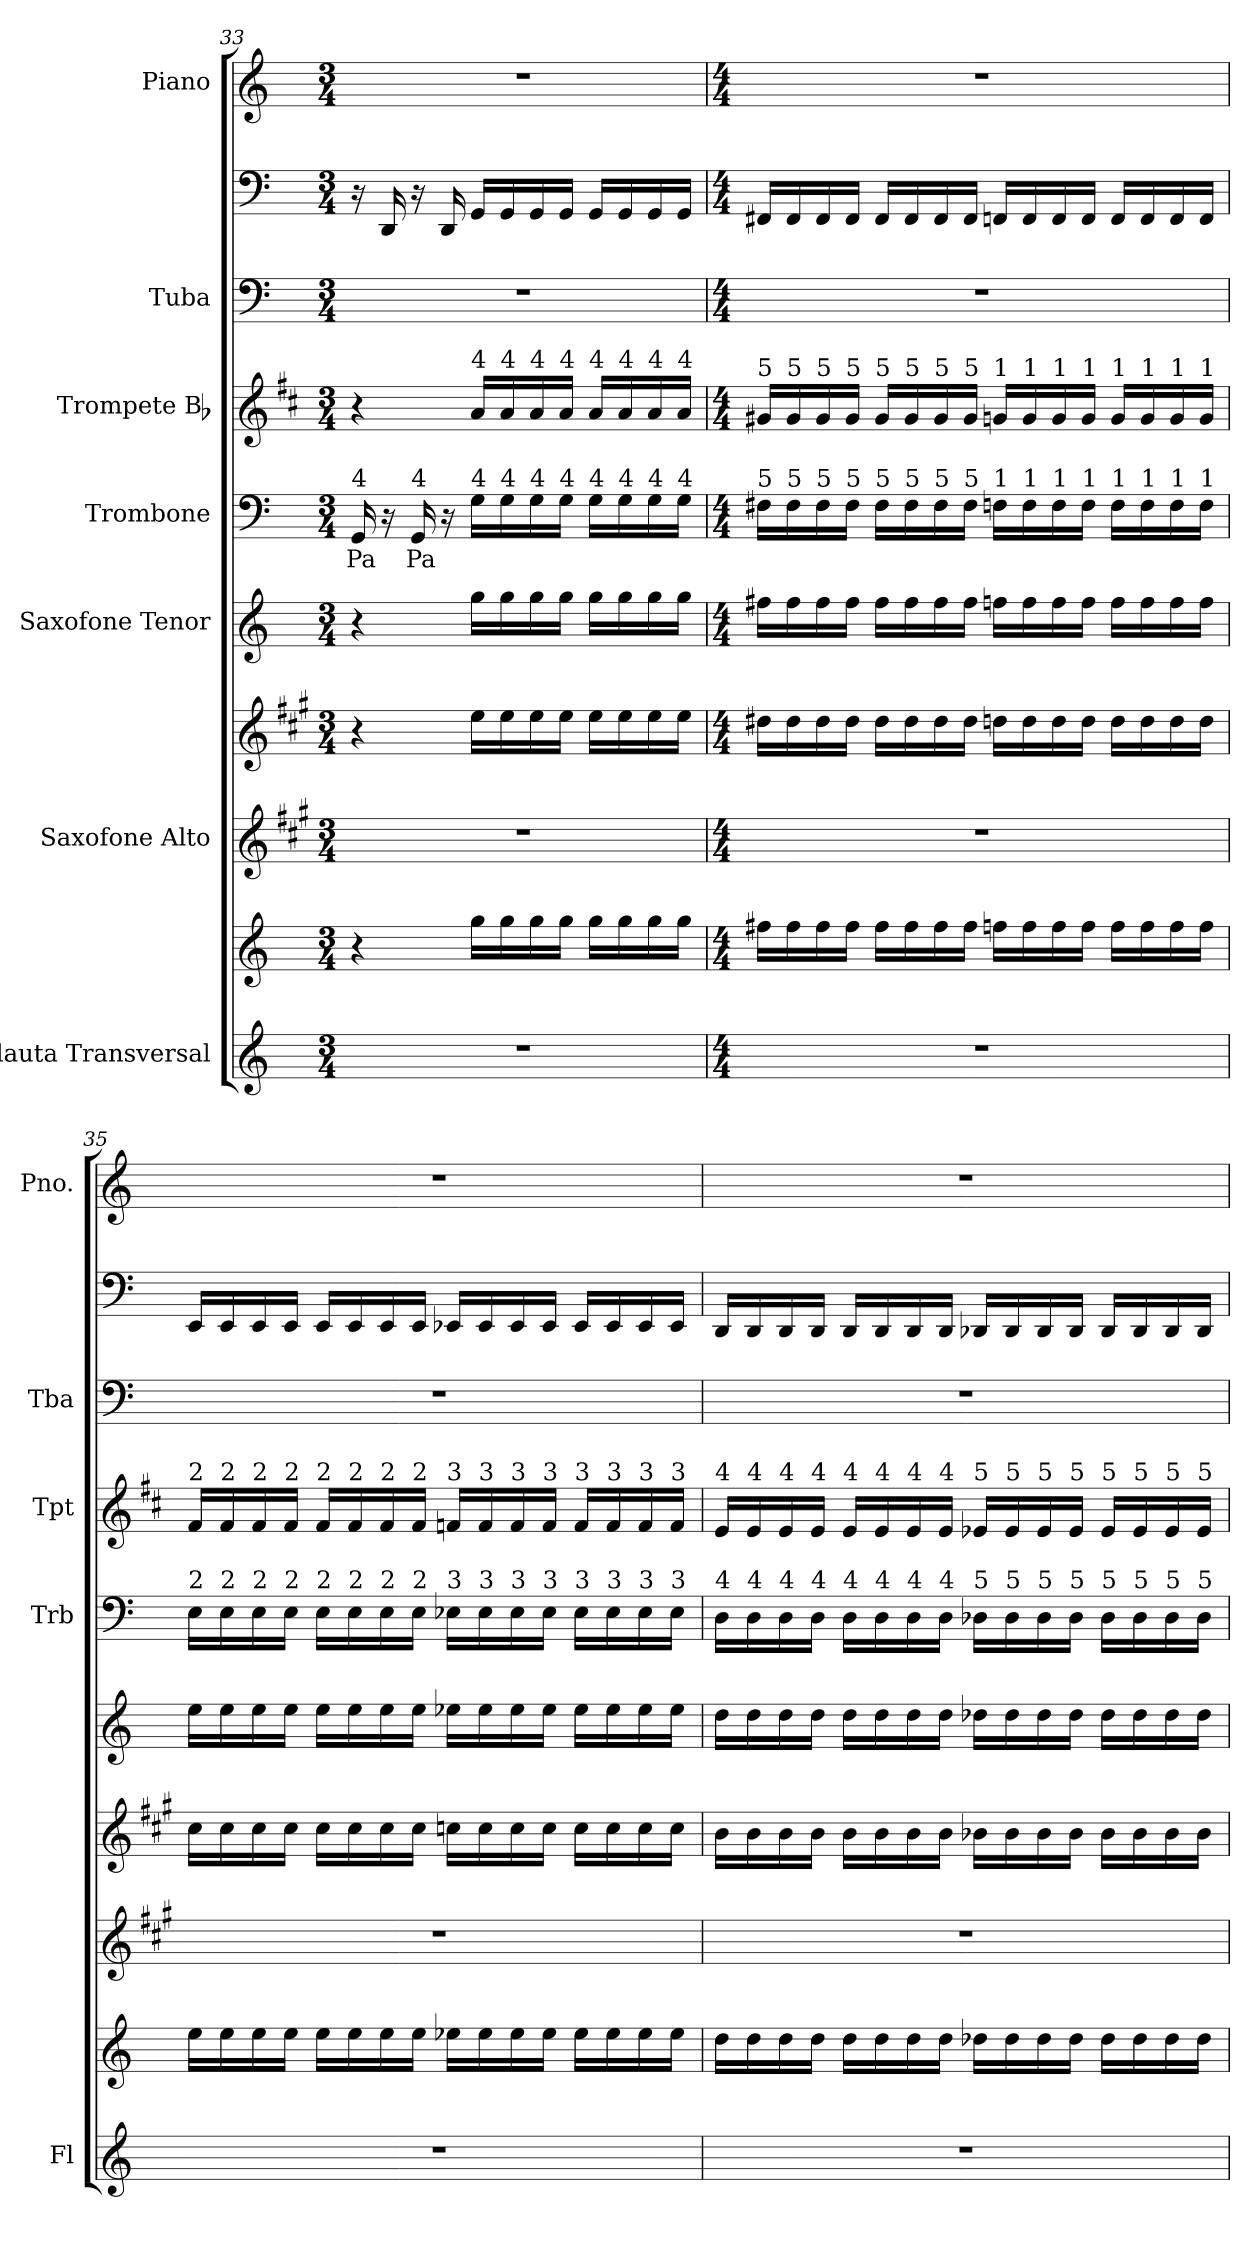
**kern	**kern	**kern	**kern	**kern	**kern	**text	**kern	**kern	**kern	**kern
*part7	*part7	*part6	*part6	*part5	*part4	*part4	*part3	*part2	*part2	*part1
*staff10	*staff9	*staff8	*staff7	*staff6	*staff5	*staff5	*staff4	*staff3	*staff2	*staff1
*I"Flauta Transversal	*	*I"Saxofone Alto	*	*I"Saxofone Tenor	*I"Trombone	*	*I"Trompete Bb	*I"Tuba	*	*I"Piano
*I'Fl	*	*	*	*	*I'Trb	*	*I'Tpt	*I'Tba	*	*I'Pno.
*clefG2	*clefG2	*clefG2	*clefG2	*clefG2	*clefF4	*	*clefG2	*clefF4	*clefF4	*clefG2
*	*	*ITrd5c9	*ITrd5c9	*ITrd8c14	*	*	*ITrd1c2	*	*	*
*k[]	*k[]	*k[]	*k[]	*k[]	*k[]	*	*k[]	*k[]	*k[]	*k[]
*M3/4	*M3/4	*M3/4	*M3/4	*M3/4	*M3/4	*	*M3/4	*M3/4	*M3/4	*M3/4
=33	=33	=33	=33	=33	=33	=33	=33	=33	=33	=33
!	!	!	!	!	!LO:TX:a:t=4	!	!	!	!	!
!	!	!	!	!	!	!LO:LY:b	!	!	!	!
2.r	4r	2.r	4r	4r	16GG/	Pa	4r	2.r	16r	2.r
.	.	.	.	.	16r	.	.	.	16DD/	.
!	!	!	!	!	!LO:TX:a:t=4	!	!	!	!	!
!	!	!	!	!	!	!LO:LY:b	!	!	!	!
.	.	.	.	.	16GG/	Pa	.	.	16r	.
.	.	.	.	.	16r	.	.	.	16DD/	.
!	!	!	!	!	!	!	!LO:TX:a:t=4	!	!	!
!	!	!	!	!	!LO:TX:a:t=4	!	!	!	!	!
.	16gg\LL	.	16g\LL	16g\LL	16G\LL	.	16g/LL	.	16GG/LL	.
!	!	!	!	!	!	!	!LO:TX:a:t=4	!	!	!
!	!	!	!	!	!LO:TX:a:t=4	!	!	!	!	!
.	16gg\	.	16g\	16g\	16G\	.	16g/	.	16GG/	.
!	!	!	!	!	!	!	!LO:TX:a:t=4	!	!	!
!	!	!	!	!	!LO:TX:a:t=4	!	!	!	!	!
.	16gg\	.	16g\	16g\	16G\	.	16g/	.	16GG/	.
!	!	!	!	!	!	!	!LO:TX:a:t=4	!	!	!
!	!	!	!	!	!LO:TX:a:t=4	!	!	!	!	!
.	16gg\JJ	.	16g\JJ	16g\JJ	16G\JJ	.	16g/JJ	.	16GG/JJ	.
!	!	!	!	!	!	!	!LO:TX:a:t=4	!	!	!
!	!	!	!	!	!LO:TX:a:t=4	!	!	!	!	!
.	16gg\LL	.	16g\LL	16g\LL	16G\LL	.	16g/LL	.	16GG/LL	.
!	!	!	!	!	!	!	!LO:TX:a:t=4	!	!	!
!	!	!	!	!	!LO:TX:a:t=4	!	!	!	!	!
.	16gg\	.	16g\	16g\	16G\	.	16g/	.	16GG/	.
!	!	!	!	!	!	!	!LO:TX:a:t=4	!	!	!
!	!	!	!	!	!LO:TX:a:t=4	!	!	!	!	!
.	16gg\	.	16g\	16g\	16G\	.	16g/	.	16GG/	.
!	!	!	!	!	!	!	!LO:TX:a:t=4	!	!	!
!	!	!	!	!	!LO:TX:a:t=4	!	!	!	!	!
.	16gg\JJ	.	16g\JJ	16g\JJ	16G\JJ	.	16g/JJ	.	16GG/JJ	.
!!LO:PB:g=z
=34	=34	=34	=34	=34	=34	=34	=34	=34	=34	=34
*M4/4	*M4/4	*M4/4	*M4/4	*M4/4	*M4/4	*	*M4/4	*M4/4	*M4/4	*M4/4
!	!	!	!	!	!	!	!LO:TX:a:t=5	!	!	!
!	!	!	!	!	!LO:TX:a:t=5	!	!	!	!	!
1r	16ff#X\LL	1r	16f#X\LL	16f#X\LL	16F#X\LL	.	16f#X/LL	1r	16FF#X/LL	1r
!	!	!	!	!	!	!	!LO:TX:a:t=5	!	!	!
!	!	!	!	!	!LO:TX:a:t=5	!	!	!	!	!
.	16ff#\	.	16f#\	16f#\	16F#\	.	16f#/	.	16FF#/	.
!	!	!	!	!	!	!	!LO:TX:a:t=5	!	!	!
!	!	!	!	!	!LO:TX:a:t=5	!	!	!	!	!
.	16ff#\	.	16f#\	16f#\	16F#\	.	16f#/	.	16FF#/	.
!	!	!	!	!	!	!	!LO:TX:a:t=5	!	!	!
!	!	!	!	!	!LO:TX:a:t=5	!	!	!	!	!
.	16ff#\JJ	.	16f#\JJ	16f#\JJ	16F#\JJ	.	16f#/JJ	.	16FF#/JJ	.
!	!	!	!	!	!	!	!LO:TX:a:t=5	!	!	!
!	!	!	!	!	!LO:TX:a:t=5	!	!	!	!	!
.	16ff#\LL	.	16f#\LL	16f#\LL	16F#\LL	.	16f#/LL	.	16FF#/LL	.
!	!	!	!	!	!	!	!LO:TX:a:t=5	!	!	!
!	!	!	!	!	!LO:TX:a:t=5	!	!	!	!	!
.	16ff#\	.	16f#\	16f#\	16F#\	.	16f#/	.	16FF#/	.
!	!	!	!	!	!	!	!LO:TX:a:t=5	!	!	!
!	!	!	!	!	!LO:TX:a:t=5	!	!	!	!	!
.	16ff#\	.	16f#\	16f#\	16F#\	.	16f#/	.	16FF#/	.
!	!	!	!	!	!	!	!LO:TX:a:t=5	!	!	!
!	!	!	!	!	!LO:TX:a:t=5	!	!	!	!	!
.	16ff#\JJ	.	16f#\JJ	16f#\JJ	16F#\JJ	.	16f#/JJ	.	16FF#/JJ	.
!	!	!	!	!	!	!	!LO:TX:a:t=1	!	!	!
!	!	!	!	!	!LO:TX:a:t=1	!	!	!	!	!
.	16ffn\LL	.	16fn\LL	16fn\LL	16Fn\LL	.	16fn/LL	.	16FFn/LL	.
!	!	!	!	!	!	!	!LO:TX:a:t=1	!	!	!
!	!	!	!	!	!LO:TX:a:t=1	!	!	!	!	!
.	16ff\	.	16f\	16f\	16F\	.	16f/	.	16FF/	.
!	!	!	!	!	!	!	!LO:TX:a:t=1	!	!	!
!	!	!	!	!	!LO:TX:a:t=1	!	!	!	!	!
.	16ff\	.	16f\	16f\	16F\	.	16f/	.	16FF/	.
!	!	!	!	!	!	!	!LO:TX:a:t=1	!	!	!
!	!	!	!	!	!LO:TX:a:t=1	!	!	!	!	!
.	16ff\JJ	.	16f\JJ	16f\JJ	16F\JJ	.	16f/JJ	.	16FF/JJ	.
!	!	!	!	!	!	!	!LO:TX:a:t=1	!	!	!
!	!	!	!	!	!LO:TX:a:t=1	!	!	!	!	!
.	16ff\LL	.	16f\LL	16f\LL	16F\LL	.	16f/LL	.	16FF/LL	.
!	!	!	!	!	!	!	!LO:TX:a:t=1	!	!	!
!	!	!	!	!	!LO:TX:a:t=1	!	!	!	!	!
.	16ff\	.	16f\	16f\	16F\	.	16f/	.	16FF/	.
!	!	!	!	!	!	!	!LO:TX:a:t=1	!	!	!
!	!	!	!	!	!LO:TX:a:t=1	!	!	!	!	!
.	16ff\	.	16f\	16f\	16F\	.	16f/	.	16FF/	.
!	!	!	!	!	!	!	!LO:TX:a:t=1	!	!	!
!	!	!	!	!	!LO:TX:a:t=1	!	!	!	!	!
.	16ff\JJ	.	16f\JJ	16f\JJ	16F\JJ	.	16f/JJ	.	16FF/JJ	.
=35	=35	=35	=35	=35	=35	=35	=35	=35	=35	=35
!	!	!	!	!	!	!	!LO:TX:a:t=2	!	!	!
!	!	!	!	!	!LO:TX:a:t=2	!	!	!	!	!
1r	16ee\LL	1r	16e\LL	16e\LL	16E\LL	.	16e/LL	1r	16EE/LL	1r
!	!	!	!	!	!	!	!LO:TX:a:t=2	!	!	!
!	!	!	!	!	!LO:TX:a:t=2	!	!	!	!	!
.	16ee\	.	16e\	16e\	16E\	.	16e/	.	16EE/	.
!	!	!	!	!	!	!	!LO:TX:a:t=2	!	!	!
!	!	!	!	!	!LO:TX:a:t=2	!	!	!	!	!
.	16ee\	.	16e\	16e\	16E\	.	16e/	.	16EE/	.
!	!	!	!	!	!	!	!LO:TX:a:t=2	!	!	!
!	!	!	!	!	!LO:TX:a:t=2	!	!	!	!	!
.	16ee\JJ	.	16e\JJ	16e\JJ	16E\JJ	.	16e/JJ	.	16EE/JJ	.
!	!	!	!	!	!	!	!LO:TX:a:t=2	!	!	!
!	!	!	!	!	!LO:TX:a:t=2	!	!	!	!	!
.	16ee\LL	.	16e\LL	16e\LL	16E\LL	.	16e/LL	.	16EE/LL	.
!	!	!	!	!	!	!	!LO:TX:a:t=2	!	!	!
!	!	!	!	!	!LO:TX:a:t=2	!	!	!	!	!
.	16ee\	.	16e\	16e\	16E\	.	16e/	.	16EE/	.
!	!	!	!	!	!	!	!LO:TX:a:t=2	!	!	!
!	!	!	!	!	!LO:TX:a:t=2	!	!	!	!	!
.	16ee\	.	16e\	16e\	16E\	.	16e/	.	16EE/	.
!	!	!	!	!	!	!	!LO:TX:a:t=2	!	!	!
!	!	!	!	!	!LO:TX:a:t=2	!	!	!	!	!
.	16ee\JJ	.	16e\JJ	16e\JJ	16E\JJ	.	16e/JJ	.	16EE/JJ	.
!	!	!	!	!	!	!	!LO:TX:a:t=3	!	!	!
!	!	!	!	!	!LO:TX:a:t=3	!	!	!	!	!
.	16ee-X\LL	.	16e-X\LL	16e-X\LL	16E-X\LL	.	16e-X/LL	.	16EE-X/LL	.
!	!	!	!	!	!	!	!LO:TX:a:t=3	!	!	!
!	!	!	!	!	!LO:TX:a:t=3	!	!	!	!	!
.	16ee-\	.	16e-\	16e-\	16E-\	.	16e-/	.	16EE-/	.
!	!	!	!	!	!	!	!LO:TX:a:t=3	!	!	!
!	!	!	!	!	!LO:TX:a:t=3	!	!	!	!	!
.	16ee-\	.	16e-\	16e-\	16E-\	.	16e-/	.	16EE-/	.
!	!	!	!	!	!	!	!LO:TX:a:t=3	!	!	!
!	!	!	!	!	!LO:TX:a:t=3	!	!	!	!	!
.	16ee-\JJ	.	16e-\JJ	16e-\JJ	16E-\JJ	.	16e-/JJ	.	16EE-/JJ	.
!	!	!	!	!	!	!	!LO:TX:a:t=3	!	!	!
!	!	!	!	!	!LO:TX:a:t=3	!	!	!	!	!
.	16ee-\LL	.	16e-\LL	16e-\LL	16E-\LL	.	16e-/LL	.	16EE-/LL	.
!	!	!	!	!	!	!	!LO:TX:a:t=3	!	!	!
!	!	!	!	!	!LO:TX:a:t=3	!	!	!	!	!
.	16ee-\	.	16e-\	16e-\	16E-\	.	16e-/	.	16EE-/	.
!	!	!	!	!	!	!	!LO:TX:a:t=3	!	!	!
!	!	!	!	!	!LO:TX:a:t=3	!	!	!	!	!
.	16ee-\	.	16e-\	16e-\	16E-\	.	16e-/	.	16EE-/	.
!	!	!	!	!	!	!	!LO:TX:a:t=3	!	!	!
!	!	!	!	!	!LO:TX:a:t=3	!	!	!	!	!
.	16ee-\JJ	.	16e-\JJ	16e-\JJ	16E-\JJ	.	16e-/JJ	.	16EE-/JJ	.
!!LO:PB:g=z
=36	=36	=36	=36	=36	=36	=36	=36	=36	=36	=36
!	!	!	!	!	!	!	!LO:TX:a:t=4	!	!	!
!	!	!	!	!	!LO:TX:a:t=4	!	!	!	!	!
1r	16dd\LL	1r	16d\LL	16d\LL	16D\LL	.	16d/LL	1r	16DD/LL	1r
!	!	!	!	!	!	!	!LO:TX:a:t=4	!	!	!
!	!	!	!	!	!LO:TX:a:t=4	!	!	!	!	!
.	16dd\	.	16d\	16d\	16D\	.	16d/	.	16DD/	.
!	!	!	!	!	!	!	!LO:TX:a:t=4	!	!	!
!	!	!	!	!	!LO:TX:a:t=4	!	!	!	!	!
.	16dd\	.	16d\	16d\	16D\	.	16d/	.	16DD/	.
!	!	!	!	!	!	!	!LO:TX:a:t=4	!	!	!
!	!	!	!	!	!LO:TX:a:t=4	!	!	!	!	!
.	16dd\JJ	.	16d\JJ	16d\JJ	16D\JJ	.	16d/JJ	.	16DD/JJ	.
!	!	!	!	!	!	!	!LO:TX:a:t=4	!	!	!
!	!	!	!	!	!LO:TX:a:t=4	!	!	!	!	!
.	16dd\LL	.	16d\LL	16d\LL	16D\LL	.	16d/LL	.	16DD/LL	.
!	!	!	!	!	!	!	!LO:TX:a:t=4	!	!	!
!	!	!	!	!	!LO:TX:a:t=4	!	!	!	!	!
.	16dd\	.	16d\	16d\	16D\	.	16d/	.	16DD/	.
!	!	!	!	!	!	!	!LO:TX:a:t=4	!	!	!
!	!	!	!	!	!LO:TX:a:t=4	!	!	!	!	!
.	16dd\	.	16d\	16d\	16D\	.	16d/	.	16DD/	.
!	!	!	!	!	!	!	!LO:TX:a:t=4	!	!	!
!	!	!	!	!	!LO:TX:a:t=4	!	!	!	!	!
.	16dd\JJ	.	16d\JJ	16d\JJ	16D\JJ	.	16d/JJ	.	16DD/JJ	.
!	!	!	!	!	!	!	!LO:TX:a:t=5	!	!	!
!	!	!	!	!	!LO:TX:a:t=5	!	!	!	!	!
.	16dd-X\LL	.	16d-X\LL	16d-X\LL	16D-X\LL	.	16d-X/LL	.	16DD-X/LL	.
!	!	!	!	!	!	!	!LO:TX:a:t=5	!	!	!
!	!	!	!	!	!LO:TX:a:t=5	!	!	!	!	!
.	16dd-\	.	16d-\	16d-\	16D-\	.	16d-/	.	16DD-/	.
!	!	!	!	!	!	!	!LO:TX:a:t=5	!	!	!
!	!	!	!	!	!LO:TX:a:t=5	!	!	!	!	!
.	16dd-\	.	16d-\	16d-\	16D-\	.	16d-/	.	16DD-/	.
!	!	!	!	!	!	!	!LO:TX:a:t=5	!	!	!
!	!	!	!	!	!LO:TX:a:t=5	!	!	!	!	!
.	16dd-\JJ	.	16d-\JJ	16d-\JJ	16D-\JJ	.	16d-/JJ	.	16DD-/JJ	.
!	!	!	!	!	!	!	!LO:TX:a:t=5	!	!	!
!	!	!	!	!	!LO:TX:a:t=5	!	!	!	!	!
.	16dd-\LL	.	16d-\LL	16d-\LL	16D-\LL	.	16d-/LL	.	16DD-/LL	.
!	!	!	!	!	!	!	!LO:TX:a:t=5	!	!	!
!	!	!	!	!	!LO:TX:a:t=5	!	!	!	!	!
.	16dd-\	.	16d-\	16d-\	16D-\	.	16d-/	.	16DD-/	.
!	!	!	!	!	!	!	!LO:TX:a:t=5	!	!	!
!	!	!	!	!	!LO:TX:a:t=5	!	!	!	!	!
.	16dd-\	.	16d-\	16d-\	16D-\	.	16d-/	.	16DD-/	.
!	!	!	!	!	!	!	!LO:TX:a:t=5	!	!	!
!	!	!	!	!	!LO:TX:a:t=5	!	!	!	!	!
.	16dd-\JJ	.	16d-\JJ	16d-\JJ	16D-\JJ	.	16d-/JJ	.	16DD-/JJ	.
=	=	=	=	=	=	=	=	=	=	=
*-	*-	*-	*-	*-	*-	*-	*-	*-	*-	*-
